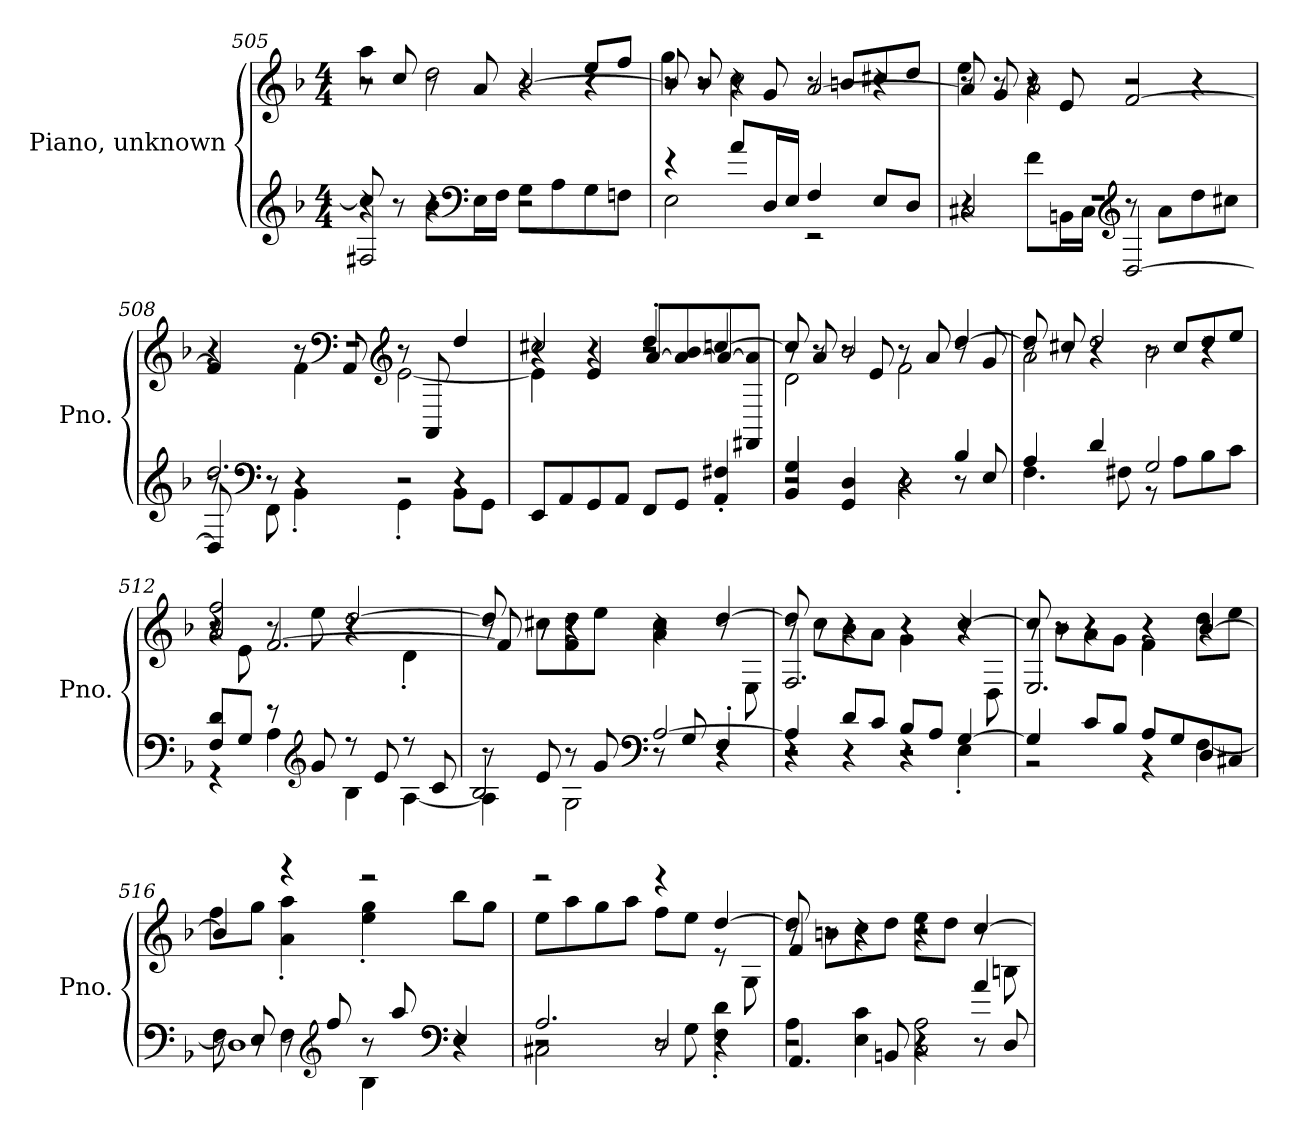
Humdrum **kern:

**kern	**kern
*part1	*part1
*staff2	*staff1
*I"Piano, unknown	*
*I'Pno.	*
*clefG2	*clefG2
*k[b-]	*k[b-]
*M4/4	*M4/4
=505	=505
*^	*^
*	*^	*	*^
8cc/]	4r	2F#X/	2r	4aa\	8r
8r	.	.	.	.	8cc/
4r	8b-\L	.	.	2dd\	8r
*clefF4	*	*	*	*	*
.	16E\L	.	.	.	8a/
.	16F#\JJ	.	.	.	.
2r	8G\L	2r	[2b-/	.	4r
.	8A\	.	.	.	.
.	8G\	.	.	4r	8ee/L
.	8Fn\J	.	.	.	8ff/J
*	*v	*v	*	*	*
=506	=506	=506	=506	=506
4r	2E\	8b-/]	4gg\	8r
.	.	8r	.	8b-/
8a/L	.	4r	2cc\	8r
16D/L	.	.	.	8g/
16E/JJ	.	.	.	.
4F/	2r	[2a/	.	8r
.	.	.	.	8bn/L
8E/L	.	.	4r	8cc#X/
8D/J	.	.	.	8dd/J
!!LO:LB:g=z	!!	!!
=507	=507	=507	=507	=507
*	*^	*	*	*
1r	4r	2C#X/	8a/]	4ee\	8r
.	.	.	8r	.	8g/
.	8f\L	.	4r	2a\	8r
.	16BBn\L	.	.	.	8e/
.	16C#\JJ	.	.	.	.
*clefG2	*	*	*	*	*
.	8r	[2D/	2r	.	[2f/
.	8a\L	.	.	.	.
.	8dd\	.	.	4r	.
.	8cc#X\J	.	.	.	.
=508	=508	=508	=508	=508	=508
2.dd/	8r	8D/]	1r	4r	4f/]
*clefF4	*	*	*	*	*
.	8FF\	8r	.	.	.
.	4BB-'\	4r	.	4f\	8r
*	*	*	*clefF4	*	*
.	.	.	.	.	8AA/
*	*	*	*clefG2	*	*
.	4GG'\	2r	.	[2e\	8r
.	.	.	.	.	8AA/
4r	8BB-\L	.	.	.	4dd/
.	8GG\J	.	.	.	.
*v	*v	*v	*	*	*
=509	=509	=509	=509
8EE/L	2cc#X/	4e\]	4r
8AA/	.	.	.
8GG/	.	4r	4e/
8AA/J	.	.	.
8FF/L	4dd'/	2r	[8a/L
8GG/J	.	.	8a/_ 8b-/
4AA/' 4F#X/'	[4ccn/	.	8a/_
.	.	.	8FF#X/ 8a/]J
!!LO:LB:g=z	!!	!!
=510	=510	=510	=510
*^	*	*	*
*	*^	*	*	*
2r	2r	4BB-/ 4G/	8cc/]	2d\	8r
.	.	.	8r	.	8a/
.	.	4GG/ 4D/	2b-/	.	8r
.	.	.	.	.	8e/
4r	2D\	4r	.	2f\	8r
.	.	.	.	.	8a/
4B-/	.	8r	[4dd/	.	8r
.	.	8E/	.	.	8g/
*	*v	*v	*	*	*
=511	=511	=511	=511	=511
4A/	4.F\	8dd/]	2a\	8r
.	.	8r	.	8cc#X/
4d/	.	2dd/	.	4r
.	8F#X\	.	.	.
2G/	8r	.	2b-\	8r
.	8A\L	.	.	8cc#/L
.	8B-\	4r	.	8dd/
.	8c\J	.	.	8ee/J
=512	=512	=512	=512	=512
8F/ 8d/L	4r	2a/ 2ff/	8r	4r
8G/J	.	.	8e\	.
8r	4A\	.	8r	[2.f/
*clefG2	*	*	*	*
8g/	.	.	8ee\	.
8r	4B-\	[2dd/	4r	.
8e/	.	.	.	.
8r	[4A\	.	4d'\	.
8c/	.	.	.	.
!!LO:PB:g=z	!!	!!
=513	=513	=513	=513	=513
*	*^	*	*	*
8r	4A\]	2B-/	8dd/]	8r	8f/]
8e/	.	.	8r	8cc#X\L	8r
8r	2G\	.	4r	8f\ 8dd\	4r
8g/	.	.	.	8ee\J	.
*clefF4	*	*	*	*	*
8r	.	[2A/	4r	4a\ 4cc#\	2r
8G/	.	.	.	.	.
4F'/	4r	.	[4dd/	8r	.
.	.	.	.	8E\	.
=514	=514	=514	=514	=514	=514
4r	2r	4A/]	8dd/]	8r	2.F/
.	.	.	8r	8cc\L	.
8d/L	.	4r	4r	8b-\	.
8c/J	.	.	.	8a\J	.
8B-/L	4r	2r	4r	4g\	.
8A/J	.	.	.	.	.
[4G/	4E'\	.	[4cc/	8r	4r
.	.	.	.	8D\	.
*	*v	*v	*	*	*
=515	=515	=515	=515	=515
4G/]	2r	8cc/]	8r	2.E/
.	.	8r	8b-\L	.
8c/L	.	4r	8a\	.
8B-/J	.	.	8g\J	.
8A/L	4r	4r	4f\	.
8G/	.	.	.	.
8D/	[4F\	[4b-/	8dd\L	4r
8C#X/J	.	.	8ee\J	.
*	*	*	*v	*v
!!LO:LB:g=z
=516	=516	=516	=516
*	*^	*	*
8r	8F\]	1D	4b-/]	8ff\L
8E/	8r	.	.	8gg\J
8r	4F\	.	4r	4a\' 4aa\'
*clefG2	*	*	*	*
8ff/	.	.	.	.
8r	4B-\	.	2r	4ee\' 4gg\'
8aa/	.	.	.	.
*clefF4	*	*	*	*
4E/	4r	.	.	8bb-\L
.	.	.	.	8gg\J
=517	=517	=517	=517	=517
2.A/	2C#X\	2r	2r	8ee\L
.	.	.	.	8aa\
.	.	.	.	8gg\
.	.	.	.	8aa\J
.	8r	2D/	4r	8ff\L
.	8G\	.	.	8ee\J
4r	4F\' 4d\'	.	[4dd/	8r
.	.	.	.	8G\
=518	=518	=518	=518	=518
*	*	*	*	*^
2r	4A\	4.AA/	8dd/]	8r	4f/
.	.	.	8r	8bn\L	.
.	4E\ 4c\	.	4r	8cc\	4r
.	.	8BBn/	.	8dd\J	.
4r	2C\ 2A\	4r	4r	8ee\L	2r
.	.	.	.	8dd\J	.
4a/	.	8r	[4cc/	8r	.
.	.	8D/	.	8Bn\	.
*v	*v	*v	*	*	*
*	*v	*v	*v
=	=
*-	*-
